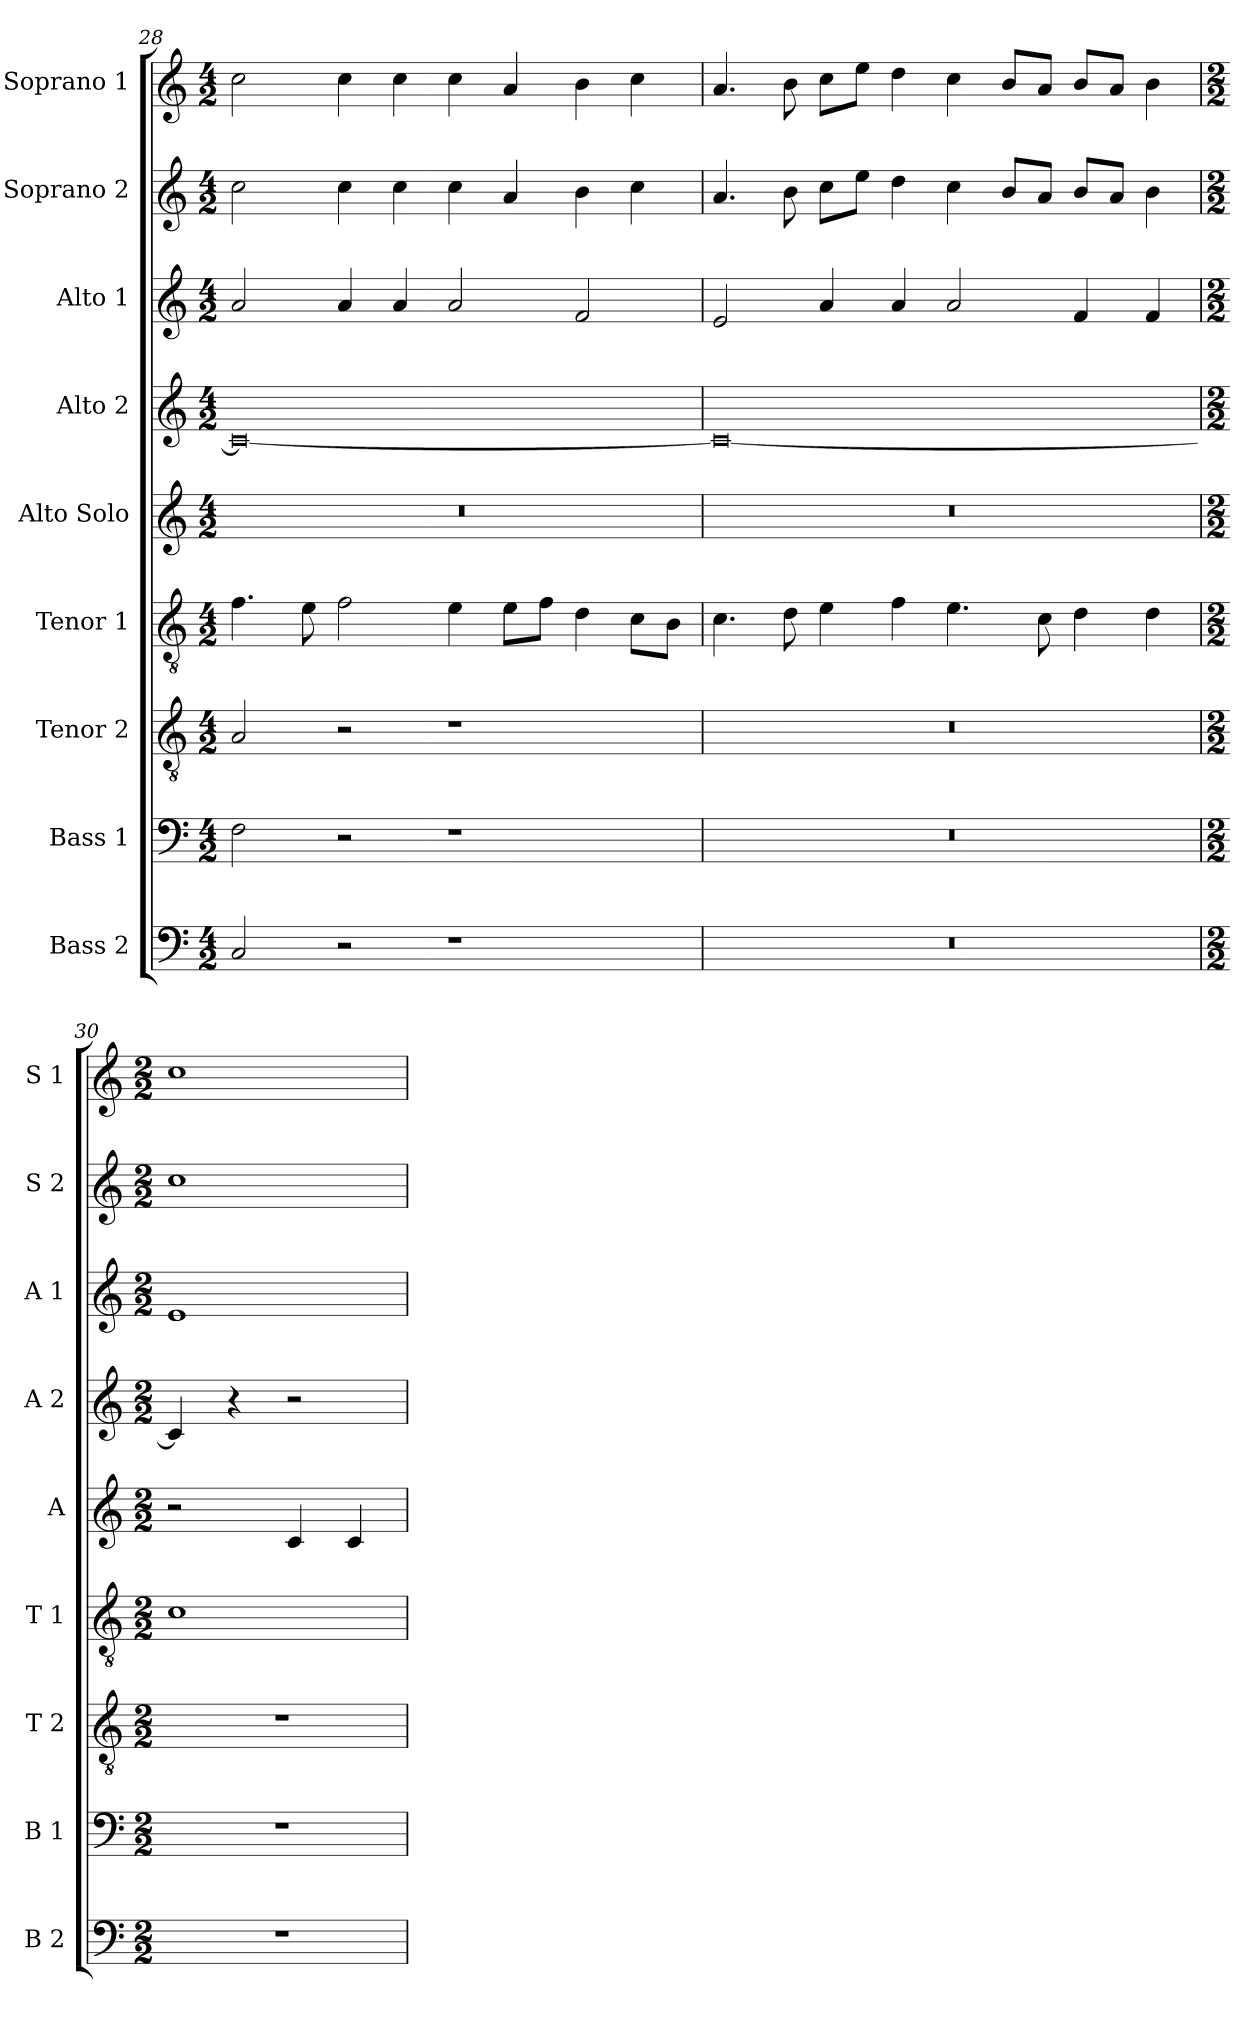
**kern	**kern	**kern	**kern	**kern	**kern	**kern	**kern	**kern
*part9	*part8	*part7	*part6	*part5	*part4	*part3	*part2	*part1
*staff9	*staff8	*staff7	*staff6	*staff5	*staff4	*staff3	*staff2	*staff1
*I"Bass 2	*I"Bass 1	*I"Tenor 2	*I"Tenor 1	*I"Alto Solo	*I"Alto 2	*I"Alto 1	*I"Soprano 2	*I"Soprano 1
*I'B 2	*I'B 1	*I'T 2	*I'T 1	*I'A	*I'A 2	*I'A 1	*I'S 2	*I'S 1
*clefF4	*clefF4	*clefGv2	*clefGv2	*clefG2	*clefG2	*clefG2	*clefG2	*clefG2
*k[]	*k[]	*k[]	*k[]	*k[]	*k[]	*k[]	*k[]	*k[]
*C:	*C:	*C:	*C:	*C:	*C:	*C:	*C:	*C:
*M4/2	*M4/2	*M4/2	*M4/2	*M4/2	*M4/2	*M4/2	*M4/2	*M4/2
=28	=28	=28	=28	=28	=28	=28	=28	=28
2C	2F	2A	4.f	0r	0c_	2a	2cc	2cc
.	.	.	8e	.	.	.	.	.
2r	2r	2r	2f	.	.	4a	4cc	4cc
.	.	.	.	.	.	4a	4cc	4cc
1r	1r	1r	4e	.	.	2a	4cc	4cc
.	.	.	8eL	.	.	.	4a	4a
.	.	.	8fJ	.	.	.	.	.
.	.	.	4d	.	.	2f	4b	4b
.	.	.	8cL	.	.	.	4cc	4cc
.	.	.	8BJ	.	.	.	.	.
=29	=29	=29	=29	=29	=29	=29	=29	=29
0r	0r	0r	4.c	0r	0c_	2e	4.a	4.a
.	.	.	8d	.	.	.	8b	8b
.	.	.	4e	.	.	4a	8ccL	8ccL
.	.	.	.	.	.	.	8eeJ	8eeJ
.	.	.	4f	.	.	4a	4dd	4dd
.	.	.	4.e	.	.	2a	4cc	4cc
.	.	.	.	.	.	.	8bL	8bL
.	.	.	8c	.	.	.	8aJ	8aJ
.	.	.	4d	.	.	4f	8bL	8bL
.	.	.	.	.	.	.	8aJ	8aJ
.	.	.	4d	.	.	4f	4b	4b
=30	=30	=30	=30	=30	=30	=30	=30	=30
*M2/2	*M2/2	*M2/2	*M2/2	*M2/2	*M2/2	*M2/2	*M2/2	*M2/2
1r	1r	1r	1c	2r	4c]	1e	1cc	1cc
.	.	.	.	.	4r	.	.	.
.	.	.	.	4c	2r	.	.	.
.	.	.	.	4c	.	.	.	.
=	=	=	=	=	=	=	=	=
*-	*-	*-	*-	*-	*-	*-	*-	*-
